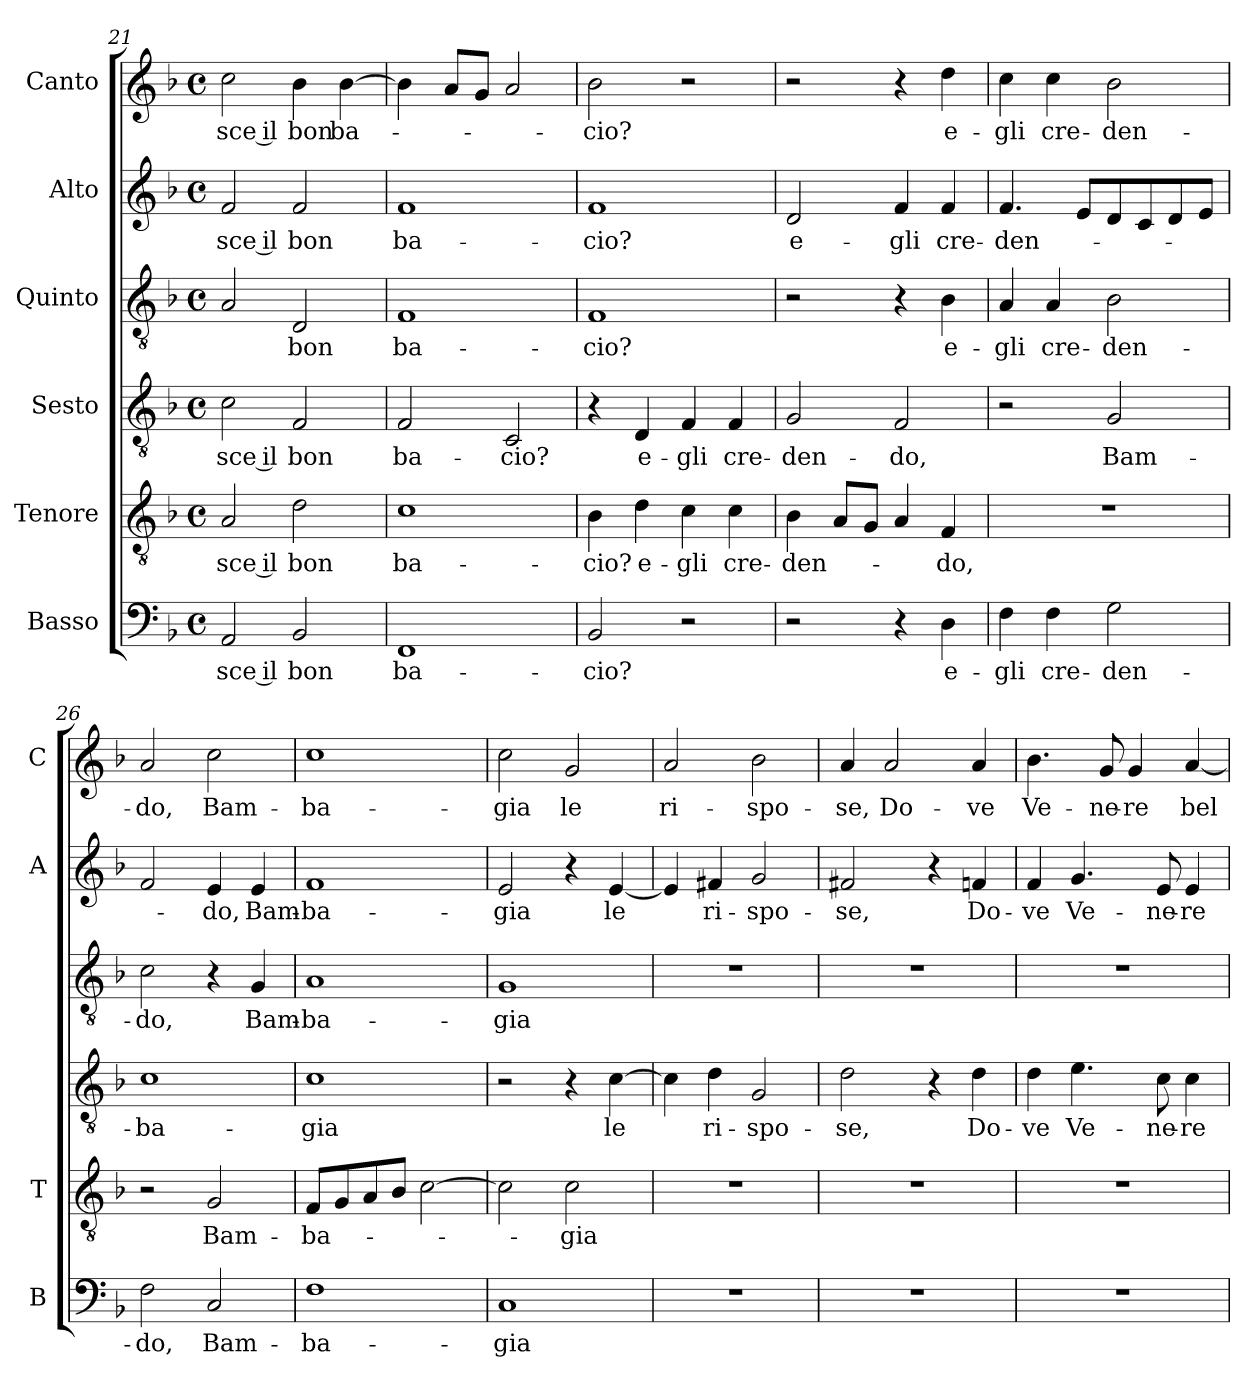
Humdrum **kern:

**kern	**text	**kern	**text	**kern	**text	**kern	**text	**kern	**text	**kern	**text
*part6	*part6	*part5	*part5	*part4	*part4	*part3	*part3	*part2	*part2	*part1	*part1
*staff6	*staff6	*staff5	*staff5	*staff4	*staff4	*staff3	*staff3	*staff2	*staff2	*staff1	*staff1
*I"Basso	*	*I"Tenore	*	*I"Sesto	*	*I"Quinto	*	*I"Alto	*	*I"Canto	*
*I'B	*	*I'T	*	*	*	*	*	*I'A	*	*I'C	*
*clefF4	*	*clefGv2	*	*clefGv2	*	*clefGv2	*	*clefG2	*	*clefG2	*
*k[b-]	*	*k[b-]	*	*k[b-]	*	*k[b-]	*	*k[b-]	*	*k[b-]	*
*F:	*	*F:	*	*F:	*	*F:	*	*F:	*	*F:	*
*M4/4	*	*M4/4	*	*M4/4	*	*M4/4	*	*M4/4	*	*M4/4	*
*met(c)	*	*met(c)	*	*met(c)	*	*met(c)	*	*met(c)	*	*met(c)	*
=21	=21	=21	=21	=21	=21	=21	=21	=21	=21	=21	=21
!	!LO:LY:b	!	!LO:LY:b	!	!LO:LY:b	!	!	!	!LO:LY:b	!	!LO:LY:b
2AA/	-sce il	2A/	-sce il	2c\	-sce il	2A/	.	2f/	-sce il	2cc\	-sce il
!	!LO:LY:b	!	!LO:LY:b	!	!LO:LY:b	!	!LO:LY:b	!	!LO:LY:b	!	!LO:LY:b
2BB-/	bon	2d\	bon	2F/	bon	2D/	bon	2f/	bon	4b-\	bon
!	!	!	!	!	!	!	!	!	!	!	!LO:LY:b
.	.	.	.	.	.	.	.	.	.	[4b-\	ba-
=22	=22	=22	=22	=22	=22	=22	=22	=22	=22	=22	=22
!	!LO:LY:b	!	!LO:LY:b	!	!LO:LY:b	!	!LO:LY:b	!	!LO:LY:b	!	!
1FF	ba-	1c	ba-	2F/	ba-	1F	ba-	1f	ba-	4b-\]	.
.	.	.	.	.	.	.	.	.	.	8a/L	.
.	.	.	.	.	.	.	.	.	.	8g/J	.
!	!	!	!	!	!LO:LY:b	!	!	!	!	!	!
.	.	.	.	2C/	-cio?	.	.	.	.	2a/	.
=23	=23	=23	=23	=23	=23	=23	=23	=23	=23	=23	=23
!	!LO:LY:b	!	!LO:LY:b	!	!	!	!LO:LY:b	!	!LO:LY:b	!	!LO:LY:b
2BB-/	-cio?	4B-\	-cio?	4r	.	1F	-cio?	1f	-cio?	2b-\	-cio?
!	!	!	!LO:LY:b	!	!LO:LY:b	!	!	!	!	!	!
.	.	4d\	e-	4D/	e-	.	.	.	.	.	.
!	!	!	!LO:LY:b	!	!LO:LY:b	!	!	!	!	!	!
2r	.	4c\	-gli	4F/	-gli	.	.	.	.	2r	.
!	!	!	!LO:LY:b	!	!LO:LY:b	!	!	!	!	!	!
.	.	4c\	cre-	4F/	cre-	.	.	.	.	.	.
!!LO:LB:g=z
=24	=24	=24	=24	=24	=24	=24	=24	=24	=24	=24	=24
!	!	!	!LO:LY:b	!	!LO:LY:b	!	!	!	!LO:LY:b	!	!
2r	.	4B-\	-den-	2G/	-den-	2r	.	2d/	e-	2r	.
.	.	8A/L	.	.	.	.	.	.	.	.	.
.	.	8G/J	.	.	.	.	.	.	.	.	.
!	!	!	!	!	!LO:LY:b	!	!	!	!LO:LY:b	!	!
4r	.	4A/	.	2F/	-do,	4r	.	4f/	-gli	4r	.
!	!LO:LY:b	!	!LO:LY:b	!	!	!	!LO:LY:b	!	!LO:LY:b	!	!LO:LY:b
4D\	e-	4F/	-do,	.	.	4B-\	e-	4f/	cre-	4dd\	e-
=25	=25	=25	=25	=25	=25	=25	=25	=25	=25	=25	=25
!	!LO:LY:b	!	!	!	!	!	!LO:LY:b	!	!LO:LY:b	!	!LO:LY:b
4F\	-gli	1r	.	2r	.	4A/	-gli	4.f/	-den-	4cc\	-gli
!	!LO:LY:b	!	!	!	!	!	!LO:LY:b	!	!	!	!LO:LY:b
4F\	cre-	.	.	.	.	4A/	cre-	.	.	4cc\	cre-
.	.	.	.	.	.	.	.	8e/L	.	.	.
!	!LO:LY:b	!	!	!	!LO:LY:b	!	!LO:LY:b	!	!	!	!LO:LY:b
2G\	-den-	.	.	2G/	Bam-	2B-\	-den-	8d/	.	2b-\	-den-
.	.	.	.	.	.	.	.	8c/	.	.	.
.	.	.	.	.	.	.	.	8d/	.	.	.
.	.	.	.	.	.	.	.	8e/J	.	.	.
=26	=26	=26	=26	=26	=26	=26	=26	=26	=26	=26	=26
!	!LO:LY:b	!	!	!	!LO:LY:b	!	!LO:LY:b	!	!	!	!LO:LY:b
2F\	-do,	2r	.	1c	-ba-	2c\	-do,	2f/	.	2a/	-do,
!	!LO:LY:b	!	!LO:LY:b	!	!	!	!	!	!LO:LY:b	!	!LO:LY:b
2C/	Bam-	2G/	Bam-	.	.	4r	.	4e/	-do,	2cc\	Bam-
!	!	!	!	!	!	!	!LO:LY:b	!	!LO:LY:b	!	!
.	.	.	.	.	.	4G/	Bam-	4e/	Bam-	.	.
=27	=27	=27	=27	=27	=27	=27	=27	=27	=27	=27	=27
!	!LO:LY:b	!	!LO:LY:b	!	!LO:LY:b	!	!LO:LY:b	!	!LO:LY:b	!	!LO:LY:b
1F	-ba-	8F/L	-ba-	1c	-gia	1A	-ba-	1f	-ba-	1cc	-ba-
.	.	8G/	.	.	.	.	.	.	.	.	.
.	.	8A/	.	.	.	.	.	.	.	.	.
.	.	8B-/J	.	.	.	.	.	.	.	.	.
.	.	[2c\	.	.	.	.	.	.	.	.	.
=28	=28	=28	=28	=28	=28	=28	=28	=28	=28	=28	=28
!	!LO:LY:b	!	!	!	!	!	!LO:LY:b	!	!LO:LY:b	!	!LO:LY:b
1C	-gia	2c\]	.	2r	.	1G	-gia	2e/	-gia	2cc\	-gia
!	!	!	!LO:LY:b	!	!	!	!	!	!	!	!LO:LY:b
.	.	2c\	-gia	4r	.	.	.	4r	.	2g/	le
!	!	!	!	!	!LO:LY:b	!	!	!	!LO:LY:b	!	!
.	.	.	.	[4c\	le	.	.	[4e/	le	.	.
=29	=29	=29	=29	=29	=29	=29	=29	=29	=29	=29	=29
!	!	!	!	!	!	!	!	!	!	!	!LO:LY:b
1r	.	1r	.	4c\]	.	1r	.	4e/]	.	2a/	ri-
!	!	!	!	!	!LO:LY:b	!	!	!	!LO:LY:b	!	!
.	.	.	.	4d\	ri-	.	.	4f#X/	ri-	.	.
!	!	!	!	!	!LO:LY:b	!	!	!	!LO:LY:b	!	!LO:LY:b
.	.	.	.	2G/	-spo-	.	.	2g/	-spo-	2b-\	-spo-
=30	=30	=30	=30	=30	=30	=30	=30	=30	=30	=30	=30
!	!	!	!	!	!LO:LY:b	!	!	!	!LO:LY:b	!	!LO:LY:b
1r	.	1r	.	2d\	-se,	1r	.	2f#X/	-se,	4a/	-se,
!	!	!	!	!	!	!	!	!	!	!	!LO:LY:b
.	.	.	.	.	.	.	.	.	.	2a/	Do-
.	.	.	.	4r	.	.	.	4r	.	.	.
!	!	!	!	!	!LO:LY:b	!	!	!	!LO:LY:b	!	!LO:LY:b
.	.	.	.	4d\	Do-	.	.	4fn/	Do-	4a/	-ve
=31	=31	=31	=31	=31	=31	=31	=31	=31	=31	=31	=31
!	!	!	!	!	!LO:LY:b	!	!	!	!LO:LY:b	!	!LO:LY:b
1r	.	1r	.	4d\	-ve	1r	.	4f/	-ve	4.b-\	Ve-
!	!	!	!	!	!LO:LY:b	!	!	!	!LO:LY:b	!	!
.	.	.	.	4.e\	Ve-	.	.	4.g/	Ve-	.	.
!	!	!	!	!	!	!	!	!	!	!	!LO:LY:b
.	.	.	.	.	.	.	.	.	.	8g/	-ne-
!	!	!	!	!	!	!	!	!	!	!	!LO:LY:b
.	.	.	.	.	.	.	.	.	.	4g/	-re
!	!	!	!	!	!LO:LY:b	!	!	!	!LO:LY:b	!	!
.	.	.	.	8c\	-ne-	.	.	8e/	-ne-	.	.
!	!	!	!	!	!LO:LY:b	!	!	!	!LO:LY:b	!	!LO:LY:b
.	.	.	.	4c\	-re	.	.	4e/	-re	[4a/	bel-
=	=	=	=	=	=	=	=	=	=	=	=
*-	*-	*-	*-	*-	*-	*-	*-	*-	*-	*-	*-
